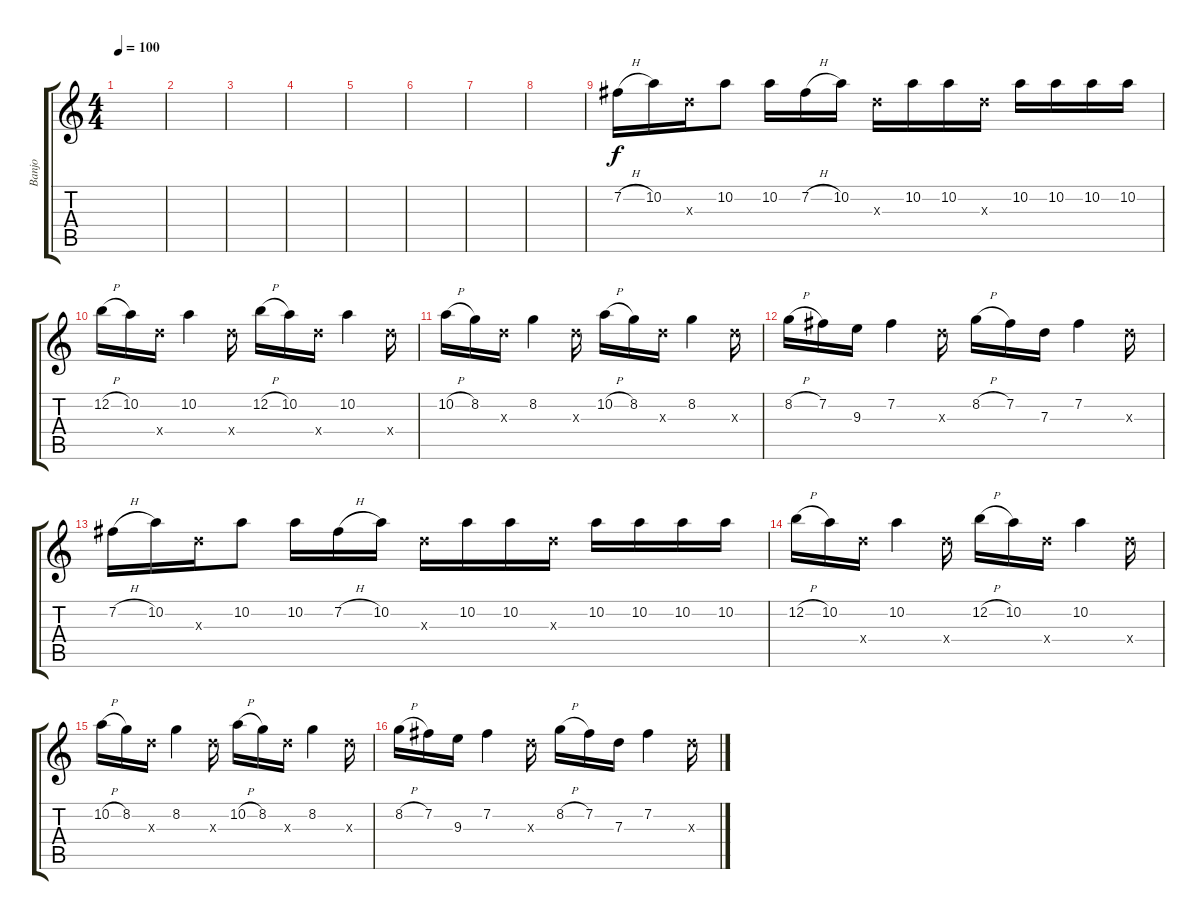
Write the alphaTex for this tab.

\track ("Banjo" "Banjo") {instrument acousticguitarsteel}
\staff {score tabs}
\tuning (E4 B3 G3 D3 A2 E2) {hide}
\ts (4 4)
\tempo 100
\clef g2
\ks c
|
|
|
|
|
|
|
|
7.2{h}.16 10.2.16 7.3{x}.16 10.2.8 10.2.16 7.2{h}.16 10.2.16 7.3{x}.16 10.2.16 10.2.16 7.3{x}.16 10.2.16 10.2.16 10.2.16 10.2.16 |
12.2{h}.16 10.2.16 12.4{x}.16 10.2.4 12.4{x}.16 12.2{h}.16 10.2.16 12.4{x}.16 10.2.4 12.4{x}.16 |
10.2{h}.16 8.2.16 7.3{x}.16 8.2.4 7.3{x}.16 10.2{h}.16 8.2.16 7.3{x}.16 8.2.4 7.3{x}.16 |
8.2{h}.16 7.2.16 9.3.16 7.2.4 7.3{x}.16 8.2{h}.16 7.2.16 7.3.16 7.2.4 7.3{x}.16 |
7.2{h}.16 10.2.16 7.3{x}.16 10.2.8 10.2.16 7.2{h}.16 10.2.16 7.3{x}.16 10.2.16 10.2.16 7.3{x}.16 10.2.16 10.2.16 10.2.16 10.2.16 |
12.2{h}.16 10.2.16 12.4{x}.16 10.2.4 12.4{x}.16 12.2{h}.16 10.2.16 12.4{x}.16 10.2.4 12.4{x}.16 |
10.2{h}.16 8.2.16 7.3{x}.16 8.2.4 7.3{x}.16 10.2{h}.16 8.2.16 7.3{x}.16 8.2.4 7.3{x}.16 |
8.2{h}.16 7.2.16 9.3.16 7.2.4 7.3{x}.16 8.2{h}.16 7.2.16 7.3.16 7.2.4 7.3{x}.16
